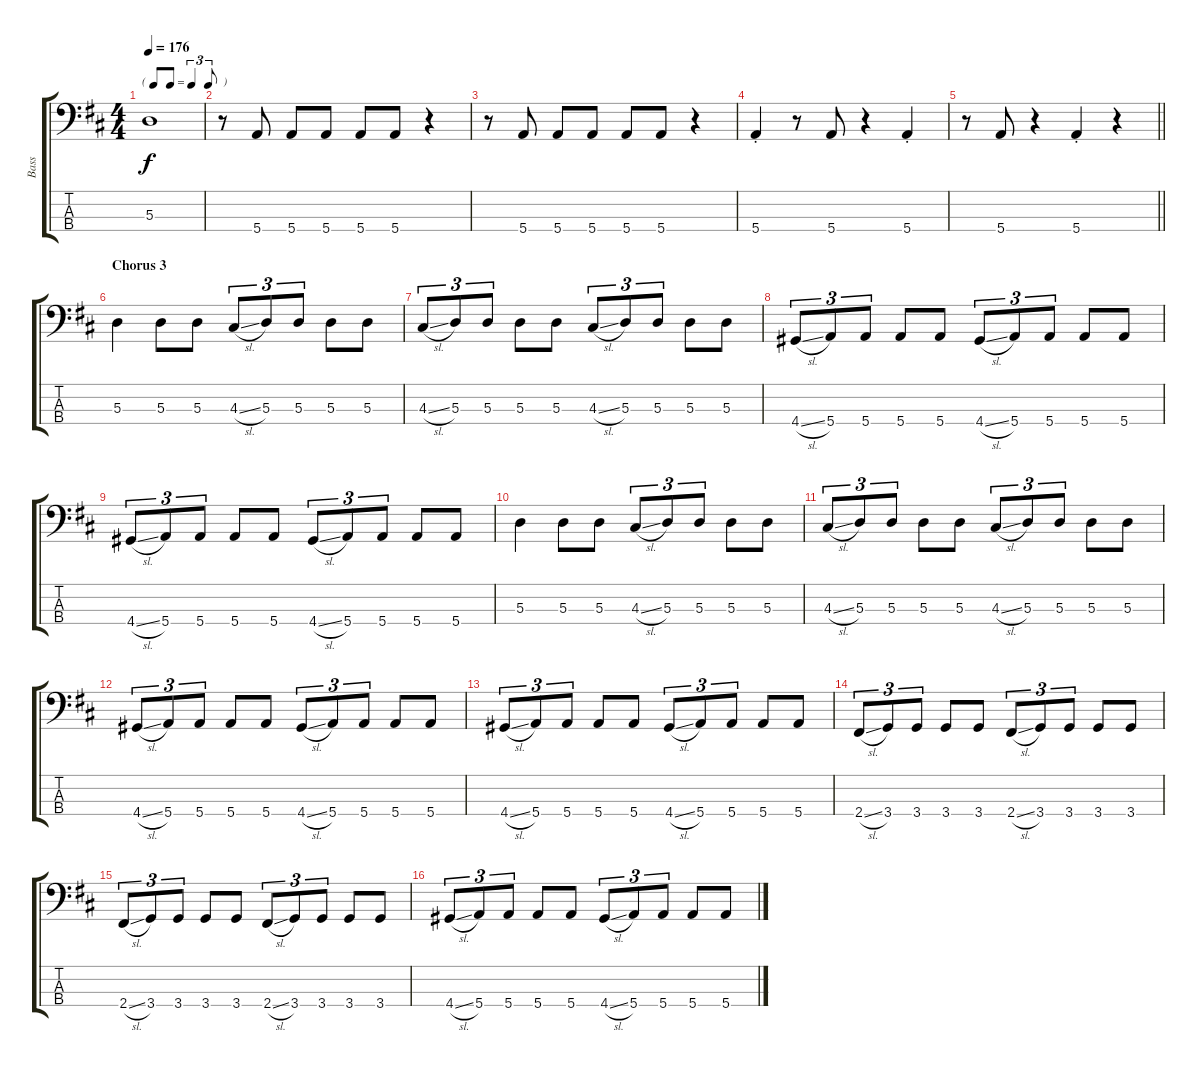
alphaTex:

\track ("Bass" "Bass") {instrument electricbassfinger}
\staff {score tabs}
\tuning (G2 D2 A1 E1) {hide}
\ts (4 4)
\tf triplet8th
\tempo 176
\clef f4
\ks d
5.3.1{dy f} |
r.8 5.4.8 5.4.8 5.4.8 5.4.8 5.4.8 r.4 |
r.8 5.4.8 5.4.8 5.4.8 5.4.8 5.4.8 r.4 |
5.4{st}.4 r.8 5.4.8 r.4 5.4{st}.4 |
\barLineRight lightlight
r.8 5.4.8 r.4 5.4{st}.4 r.4 |
\section ("" "Chorus 3")
5.3.4 5.3.8 5.3.8 4.3{sl}.8{tu (3 2)} 5.3.8{tu (3 2)} 5.3.8{tu (3 2)} 5.3.8 5.3.8 |
4.3{sl}.8{tu (3 2)} 5.3.8{tu (3 2)} 5.3.8{tu (3 2)} 5.3.8 5.3.8 4.3{sl}.8{tu (3 2)} 5.3.8{tu (3 2)} 5.3.8{tu (3 2)} 5.3.8 5.3.8 |
4.4{sl}.8{tu (3 2)} 5.4.8{tu (3 2)} 5.4.8{tu (3 2)} 5.4.8 5.4.8 4.4{sl}.8{tu (3 2)} 5.4.8{tu (3 2)} 5.4.8{tu (3 2)} 5.4.8 5.4.8 |
4.4{sl}.8{tu (3 2)} 5.4.8{tu (3 2)} 5.4.8{tu (3 2)} 5.4.8 5.4.8 4.4{sl}.8{tu (3 2)} 5.4.8{tu (3 2)} 5.4.8{tu (3 2)} 5.4.8 5.4.8 |
5.3.4 5.3.8 5.3.8 4.3{sl}.8{tu (3 2)} 5.3.8{tu (3 2)} 5.3.8{tu (3 2)} 5.3.8 5.3.8 |
4.3{sl}.8{tu (3 2)} 5.3.8{tu (3 2)} 5.3.8{tu (3 2)} 5.3.8 5.3.8 4.3{sl}.8{tu (3 2)} 5.3.8{tu (3 2)} 5.3.8{tu (3 2)} 5.3.8 5.3.8 |
4.4{sl}.8{tu (3 2)} 5.4.8{tu (3 2)} 5.4.8{tu (3 2)} 5.4.8 5.4.8 4.4{sl}.8{tu (3 2)} 5.4.8{tu (3 2)} 5.4.8{tu (3 2)} 5.4.8 5.4.8 |
4.4{sl}.8{tu (3 2)} 5.4.8{tu (3 2)} 5.4.8{tu (3 2)} 5.4.8 5.4.8 4.4{sl}.8{tu (3 2)} 5.4.8{tu (3 2)} 5.4.8{tu (3 2)} 5.4.8 5.4.8 |
2.4{sl}.8{tu (3 2)} 3.4.8{tu (3 2)} 3.4.8{tu (3 2)} 3.4.8 3.4.8 2.4{sl}.8{tu (3 2)} 3.4.8{tu (3 2)} 3.4.8{tu (3 2)} 3.4.8 3.4.8 |
2.4{sl}.8{tu (3 2)} 3.4.8{tu (3 2)} 3.4.8{tu (3 2)} 3.4.8 3.4.8 2.4{sl}.8{tu (3 2)} 3.4.8{tu (3 2)} 3.4.8{tu (3 2)} 3.4.8 3.4.8 |
4.4{sl}.8{tu (3 2)} 5.4.8{tu (3 2)} 5.4.8{tu (3 2)} 5.4.8 5.4.8 4.4{sl}.8{tu (3 2)} 5.4.8{tu (3 2)} 5.4.8{tu (3 2)} 5.4.8 5.4.8
